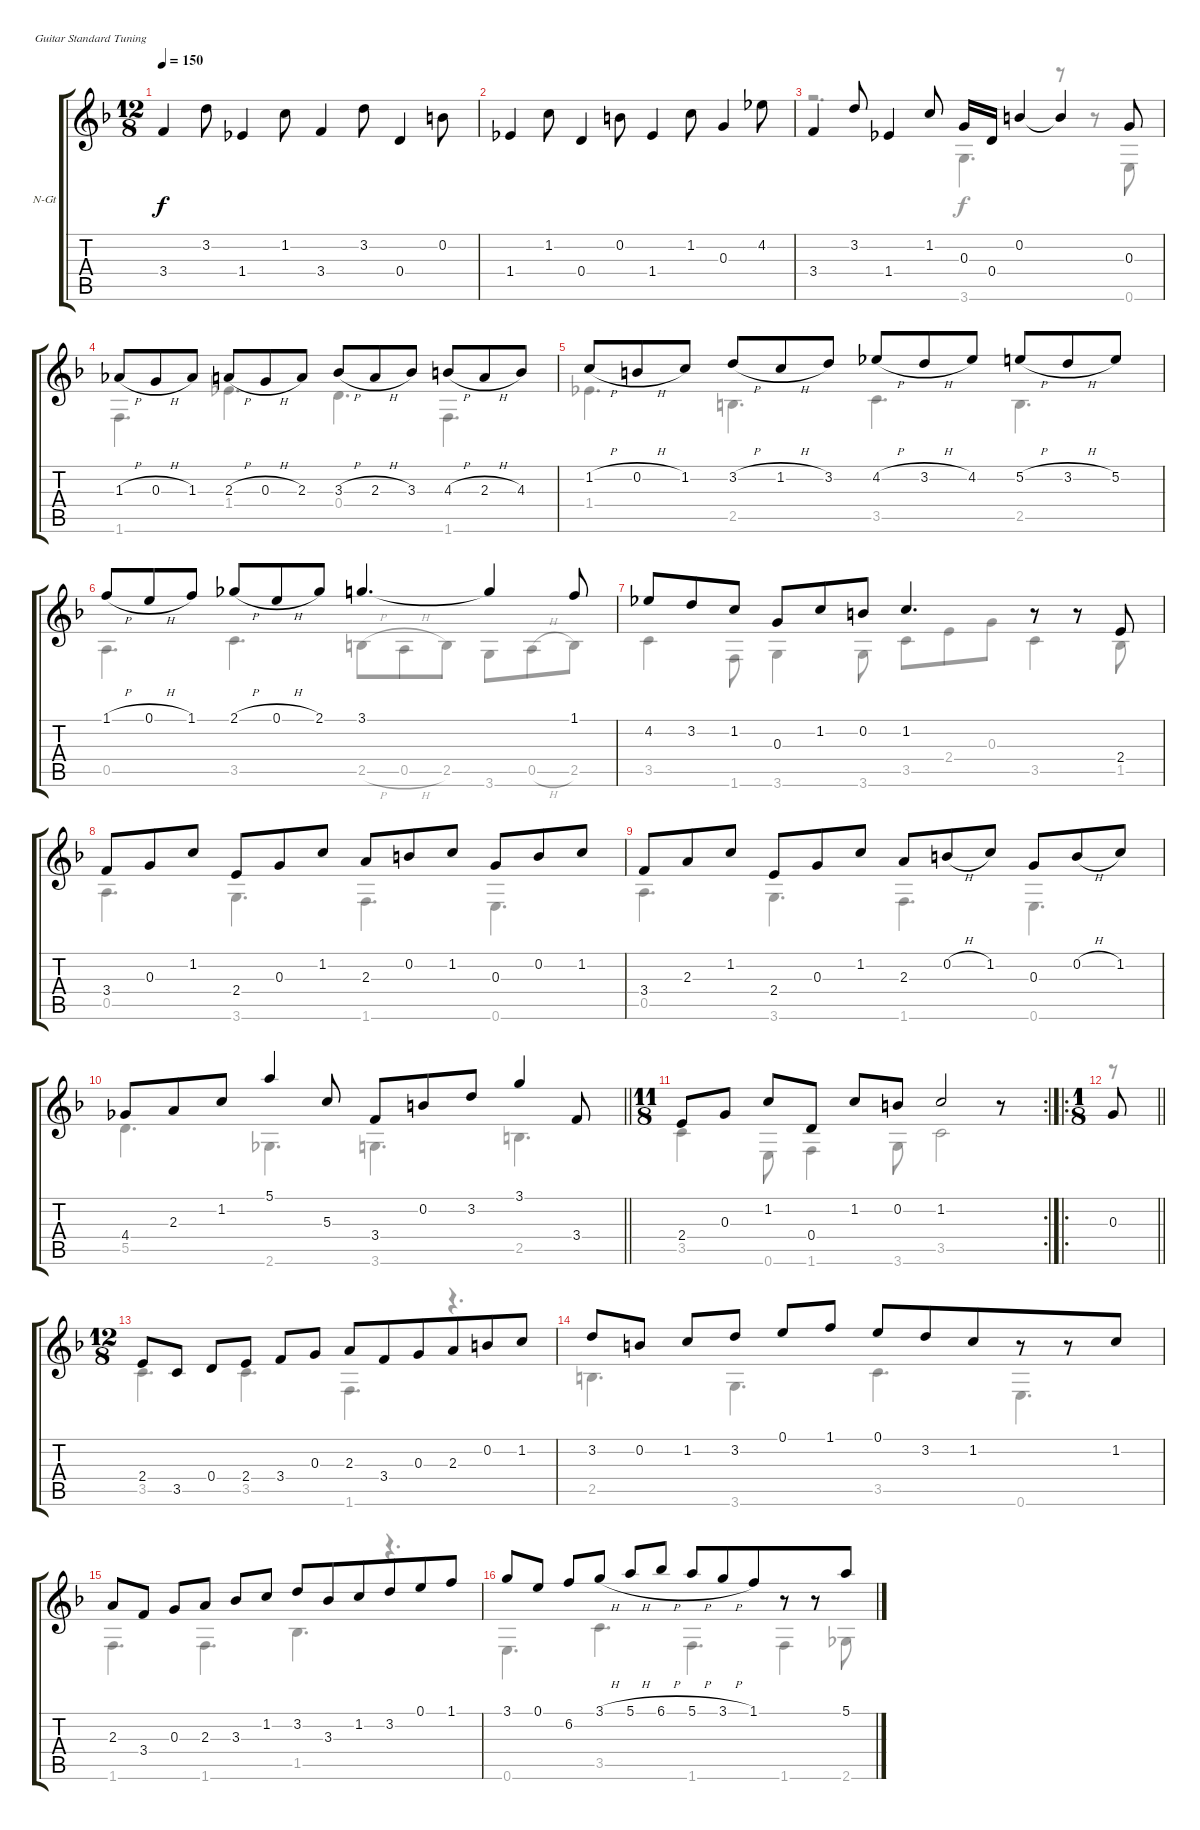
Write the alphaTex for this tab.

\bracketExtendMode groupsimilarinstruments
\firstSystemTrackNameOrientation horizontal
\otherSystemsTrackNameOrientation horizontal
\track ("Guitar" "N-Gt") {instrument acousticguitarnylon}
\staff {score tabs}
\tuning (E4 B3 G3 D3 A2 E2)
\voice
\ts (12 8)
\tempo 150
\clef g2
\ks f
3.4.4{dy f} 3.2.8 1.4.4 1.2.8 3.4.4 3.2.8 0.4.4 0.2.8 |
1.4.4 1.2.8 0.4.4 0.2.8 1.4.4 1.2.8 0.3.4 4.2.8 |
3.4.4 3.2.8 1.4.4 1.2.8 0.3.16 0.4.16 0.2.4 0.2{t}.4 0.3.8 |
1.3{h}.8 0.3{h}.8 1.3.8 2.3{h}.8 0.3{h}.8 2.3.8 3.3{h}.8 2.3{h}.8 3.3.8 4.3{h}.8 2.3{h}.8 4.3.8 |
1.2{h}.8 0.2{h}.8 1.2.8 3.2{h}.8 1.2{h}.8 3.2.8 4.2{h}.8 3.2{h}.8 4.2.8 5.2{h}.8 3.2{h}.8 5.2.8 |
1.1{h}.8 0.1{h}.8 1.1.8 2.1{h}.8 0.1{h}.8 2.1.8 3.1.4{d} 3.1{t}.4 1.1.8 |
4.2.8 3.2.8 1.2.8 0.3.8 1.2.8 0.2.8 1.2.4{d} r.8 r.8 2.4.8 |
3.4.8 0.3.8 1.2.8 2.4.8 0.3.8 1.2.8 2.3.8 0.2.8 1.2.8 0.3.8 0.2.8 1.2.8 |
3.4.8 2.3.8 1.2.8 2.4.8 0.3.8 1.2.8 2.3.8 0.2{h}.8 1.2.8 0.3.8 0.2{h}.8 1.2.8 |
\barLineRight lightlight
4.4.8 2.3.8 1.2.8 5.1.4 5.3.8 3.4.8 0.2.8 3.2.8 3.1.4 3.4.8 |
\rc 2
\ts (11 8)
\beaming (8 2 2 2 5)
2.4.8 0.3.8 1.2.8 0.4.8 1.2.8 0.2.8 1.2.2 r.8 |
\ro
\ts (1 8)
\beaming (8 2 2 2 2)
\barLineRight lightlight
0.3.8 |
\ts (12 8)
\beaming (8 2 2 2 6)
2.4.8 3.5.8 0.4.8 2.4.8 3.4.8 0.3.8 2.3.8 3.4.8 0.3.8 2.3.8 0.2.8 1.2.8 |
3.2.8 0.2.8 1.2.8 3.2.8 0.1.8 1.1.8 0.1.8 3.2.8 1.2.8 r.8 r.8 1.2.8 |
2.3.8 3.4.8 0.3.8 2.3.8 3.3.8 1.2.8 3.2.8 3.3.8 1.2.8 3.2.8 0.1.8 1.1.8 |
3.1.8 0.1.8 6.2.8 3.1{h}.8 5.1{h}.8 6.1{h}.8 5.1{h}.8 3.1{h}.8 1.1.8 r.8 r.8 5.1.8
\voice
\clef g2
\ottava regular
\simile none
\ks f
|
|
r.2{d} 3.6.4{d} r.8 r.8 0.6.8 |
1.6.4{d} 1.4.4{d} 0.4.4{d} 1.6.4{d} |
1.4.4{d} 2.5.4{d} 3.5.4{d} 2.5.4{d} |
0.5.4{d} 3.5.4{d} 2.5{h}.8 0.5{h}.8 2.5.8 3.6.8 0.5{h}.8 2.5.8 |
3.5.4 1.6.8 3.6.4 3.6.8 3.5.8 2.4.8 0.3.8 3.5.4 1.5.8 |
0.5.4{d} 3.6.4{d} 1.6.4{d} 0.6.4{d} |
0.5.4{d} 3.6.4{d} 1.6.4{d} 0.6.4{d} |
\barLineRight lightlight
5.5.4{d} 2.6.4{d} 3.6.4{d} 2.5.4{d} |
3.5.4 0.6.8 1.6.4 3.6.8 3.5.2 r.8 |
\barLineRight lightlight
r.8 |
3.5.4{d} 3.5.4{d} 1.6.4{d} r.4{d} |
2.5.4{d} 3.6.4{d} 3.5.4{d} 0.6.4{d} |
1.6.4{d} 1.6.4{d} 1.5.4{d} r.4{d} |
0.6.4{d} 3.5.4{d} 1.6.4{d} 1.6.4 2.6.8
